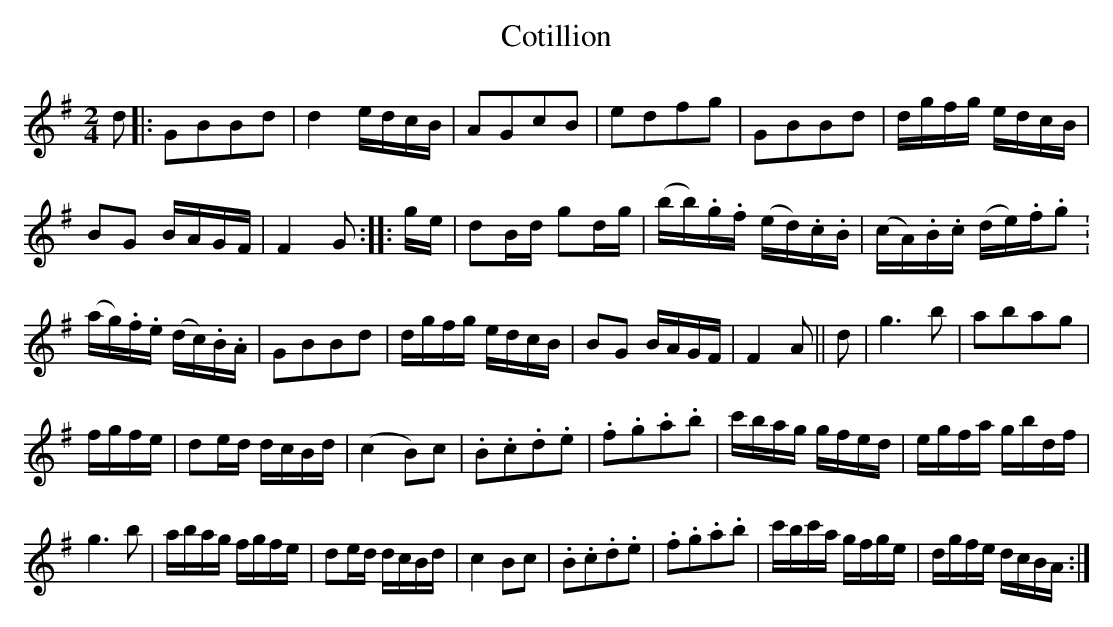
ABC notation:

X:1
T: Cotillion
M: 2/4
L: 1/8
K: G
d|:GBBd | d2 e/d/c/B/ | AGcB | edfg | GBBd | d/g/f/g/ e/d/c/B/ |
BG B/A/G/F/ | F2G:||:g/e/ | dB/d/ gd/g/ | (b/b/).g/.f/ (e/d/).c/.B/ | (c/A/).B/.c/ (d/e/).f/.g. |
(a/g/).f/.e/ (d/c/).B/.A/ | GBBd | d/g/f/g/ e/d/c/B/ | BG B/A/G/F/ | F2 A|| d | g3b | abag |
f/g/f/e/ | de/d/ d/c/B/d/ | (c2B)c | .B.c.d.e | .f.g.a.b | c'/b/a/g/ g/f/e/d/ | e/g/f/a/ g/b/d/f/ |
g6/2 b | a/b/a/g/ f/g/f/e/ | de/d/ d/c/B/d/ | c2 Bc | .B.c.d.e | .f.g.a.b | c'/b/c'/a/  g/f/g/e/ | d/g/f/e/ d/c/B/A/ :|
